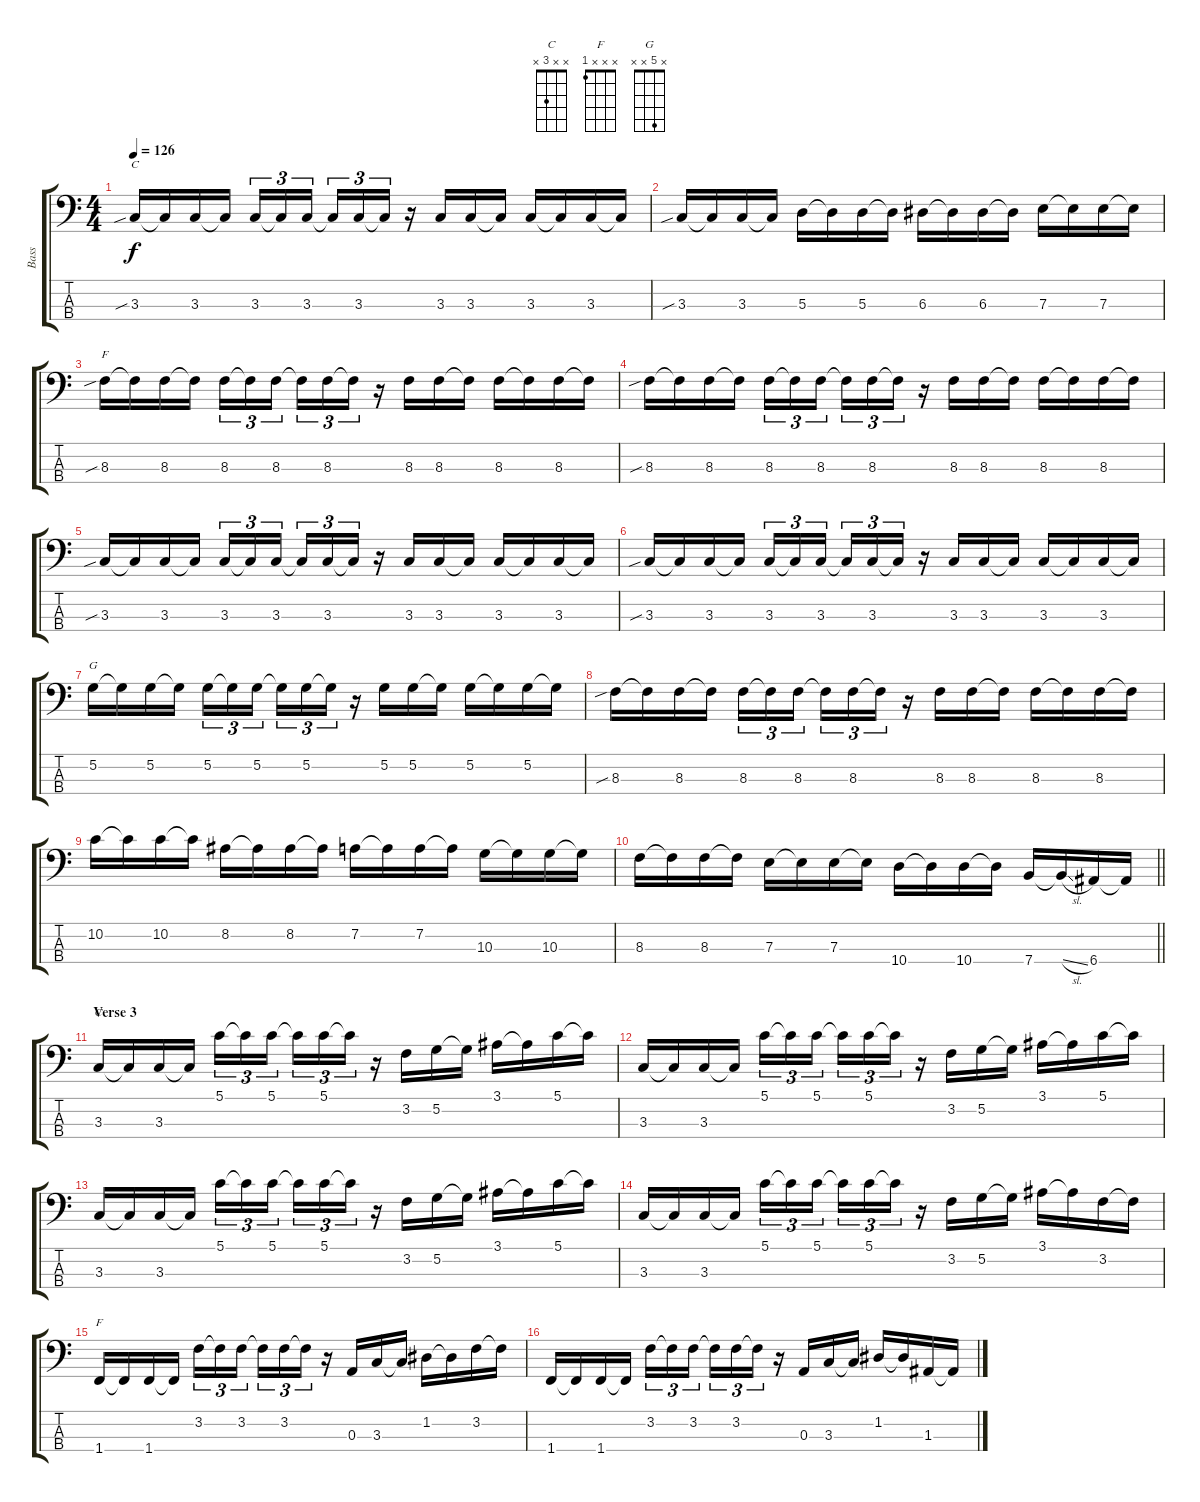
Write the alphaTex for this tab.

\track ("Bass" "Bass") {instrument electricbassfinger}
\staff {score tabs}
\tuning (G2 D2 A1 E1) {hide}
\chord ("C" 5 x x x)
\chord ("F" x x 8 x) {firstfret 8}
\chord ("G" x 5 x x)
\chord ("C" x x 3 x)
\chord ("F" x x x 1)
\ts (4 4)
\tempo 126
\clef f4
\ks c
3.3{sib}.16{ch "C" dy f} 3.3{t}.16 3.3.16 3.3{t}.16 3.3.16{tu (3 2)} 3.3{t}.16{tu (3 2)} 3.3.16{tu (3 2) beam splitsecondary} 3.3{t}.16{tu (3 2)} 3.3.16{tu (3 2)} 3.3{t}.16{tu (3 2)} r.16 3.3.16 3.3.16 3.3{t}.16 3.3.16 3.3{t}.16 3.3.16 3.3{t}.16 |
3.3{sib}.16 3.3{t}.16 3.3.16 3.3{t}.16 5.3.16 5.3{t}.16 5.3.16 5.3{t}.16 6.3.16 6.3{t}.16 6.3.16 6.3{t}.16 7.3.16 7.3{t}.16 7.3.16 7.3{t}.16 |
8.3{sib}.16{ch "F"} 8.3{t}.16 8.3.16 8.3{t}.16 8.3.16{tu (3 2)} 8.3{t}.16{tu (3 2)} 8.3.16{tu (3 2) beam splitsecondary} 8.3{t}.16{tu (3 2)} 8.3.16{tu (3 2)} 8.3{t}.16{tu (3 2)} r.16 8.3.16 8.3.16 8.3{t}.16 8.3.16 8.3{t}.16 8.3.16 8.3{t}.16 |
8.3{sib}.16 8.3{t}.16 8.3.16 8.3{t}.16 8.3.16{tu (3 2)} 8.3{t}.16{tu (3 2)} 8.3.16{tu (3 2) beam splitsecondary} 8.3{t}.16{tu (3 2)} 8.3.16{tu (3 2)} 8.3{t}.16{tu (3 2)} r.16 8.3.16 8.3.16 8.3{t}.16 8.3.16 8.3{t}.16 8.3.16 8.3{t}.16 |
3.3{sib}.16 3.3{t}.16 3.3.16 3.3{t}.16 3.3.16{tu (3 2)} 3.3{t}.16{tu (3 2)} 3.3.16{tu (3 2) beam splitsecondary} 3.3{t}.16{tu (3 2)} 3.3.16{tu (3 2)} 3.3{t}.16{tu (3 2)} r.16 3.3.16 3.3.16 3.3{t}.16 3.3.16 3.3{t}.16 3.3.16 3.3{t}.16 |
3.3{sib}.16 3.3{t}.16 3.3.16 3.3{t}.16 3.3.16{tu (3 2)} 3.3{t}.16{tu (3 2)} 3.3.16{tu (3 2) beam splitsecondary} 3.3{t}.16{tu (3 2)} 3.3.16{tu (3 2)} 3.3{t}.16{tu (3 2)} r.16 3.3.16 3.3.16 3.3{t}.16 3.3.16 3.3{t}.16 3.3.16 3.3{t}.16 |
5.2.16{ch "G"} 5.2{t}.16 5.2.16 5.2{t}.16 5.2.16{tu (3 2)} 5.2{t}.16{tu (3 2)} 5.2.16{tu (3 2) beam splitsecondary} 5.2{t}.16{tu (3 2)} 5.2.16{tu (3 2)} 5.2{t}.16{tu (3 2)} r.16 5.2.16 5.2.16 5.2{t}.16 5.2.16 5.2{t}.16 5.2.16 5.2{t}.16 |
8.3{sib}.16 8.3{t}.16 8.3.16 8.3{t}.16 8.3.16{tu (3 2)} 8.3{t}.16{tu (3 2)} 8.3.16{tu (3 2) beam splitsecondary} 8.3{t}.16{tu (3 2)} 8.3.16{tu (3 2)} 8.3{t}.16{tu (3 2)} r.16 8.3.16 8.3.16 8.3{t}.16 8.3.16 8.3{t}.16 8.3.16 8.3{t}.16 |
10.2.16 10.2{t}.16 10.2.16 10.2{t}.16 8.2.16 8.2{t}.16 8.2.16 8.2{t}.16 7.2.16 7.2{t}.16 7.2.16 7.2{t}.16 10.3.16 10.3{t}.16 10.3.16 10.3{t}.16 |
\barLineRight lightlight
8.3.16 8.3{t}.16 8.3.16 8.3{t}.16 7.3.16 7.3{t}.16 7.3.16 7.3{t}.16 10.4.16 10.4{t}.16 10.4.16 10.4{t}.16 7.4.16 7.4{sl t}.16 6.4.16 6.4{t}.16 |
\section ("" "Verse 3")
3.3.16{ch "C"} 3.3{t}.16 3.3.16 3.3{t}.16 5.1.16{tu (3 2)} 5.1{t}.16{tu (3 2)} 5.1.16{tu (3 2) beam splitsecondary} 5.1{t}.16{tu (3 2)} 5.1.16{tu (3 2)} 5.1{t}.16{tu (3 2)} r.16 3.2.16 5.2.16 5.2{t}.16 3.1.16 3.1{t}.16 5.1.16 5.1{t}.16 |
3.3.16 3.3{t}.16 3.3.16 3.3{t}.16 5.1.16{tu (3 2)} 5.1{t}.16{tu (3 2)} 5.1.16{tu (3 2) beam splitsecondary} 5.1{t}.16{tu (3 2)} 5.1.16{tu (3 2)} 5.1{t}.16{tu (3 2)} r.16 3.2.16 5.2.16 5.2{t}.16 3.1.16 3.1{t}.16 5.1.16 5.1{t}.16 |
3.3.16 3.3{t}.16 3.3.16 3.3{t}.16 5.1.16{tu (3 2)} 5.1{t}.16{tu (3 2)} 5.1.16{tu (3 2) beam splitsecondary} 5.1{t}.16{tu (3 2)} 5.1.16{tu (3 2)} 5.1{t}.16{tu (3 2)} r.16 3.2.16 5.2.16 5.2{t}.16 3.1.16 3.1{t}.16 5.1.16 5.1{t}.16 |
3.3.16 3.3{t}.16 3.3.16 3.3{t}.16 5.1.16{tu (3 2)} 5.1{t}.16{tu (3 2)} 5.1.16{tu (3 2) beam splitsecondary} 5.1{t}.16{tu (3 2)} 5.1.16{tu (3 2)} 5.1{t}.16{tu (3 2)} r.16 3.2.16 5.2.16 5.2{t}.16 3.1.16 3.1{t}.16 3.2.16 3.2{t}.16 |
1.4.16{ch "F"} 1.4{t}.16 1.4.16 1.4{t}.16 3.2.16{tu (3 2)} 3.2{t}.16{tu (3 2)} 3.2.16{tu (3 2) beam splitsecondary} 3.2{t}.16{tu (3 2)} 3.2.16{tu (3 2)} 3.2{t}.16{tu (3 2)} r.16 0.3.16 3.3.16 3.3{t}.16 1.2.16 1.2{t}.16 3.2.16 3.2{t}.16 |
1.4.16 1.4{t}.16 1.4.16 1.4{t}.16 3.2.16{tu (3 2)} 3.2{t}.16{tu (3 2)} 3.2.16{tu (3 2) beam splitsecondary} 3.2{t}.16{tu (3 2)} 3.2.16{tu (3 2)} 3.2{t}.16{tu (3 2)} r.16 0.3.16 3.3.16 3.3{t}.16 1.2.16 1.2{t}.16 1.3.16 1.3{t}.16
